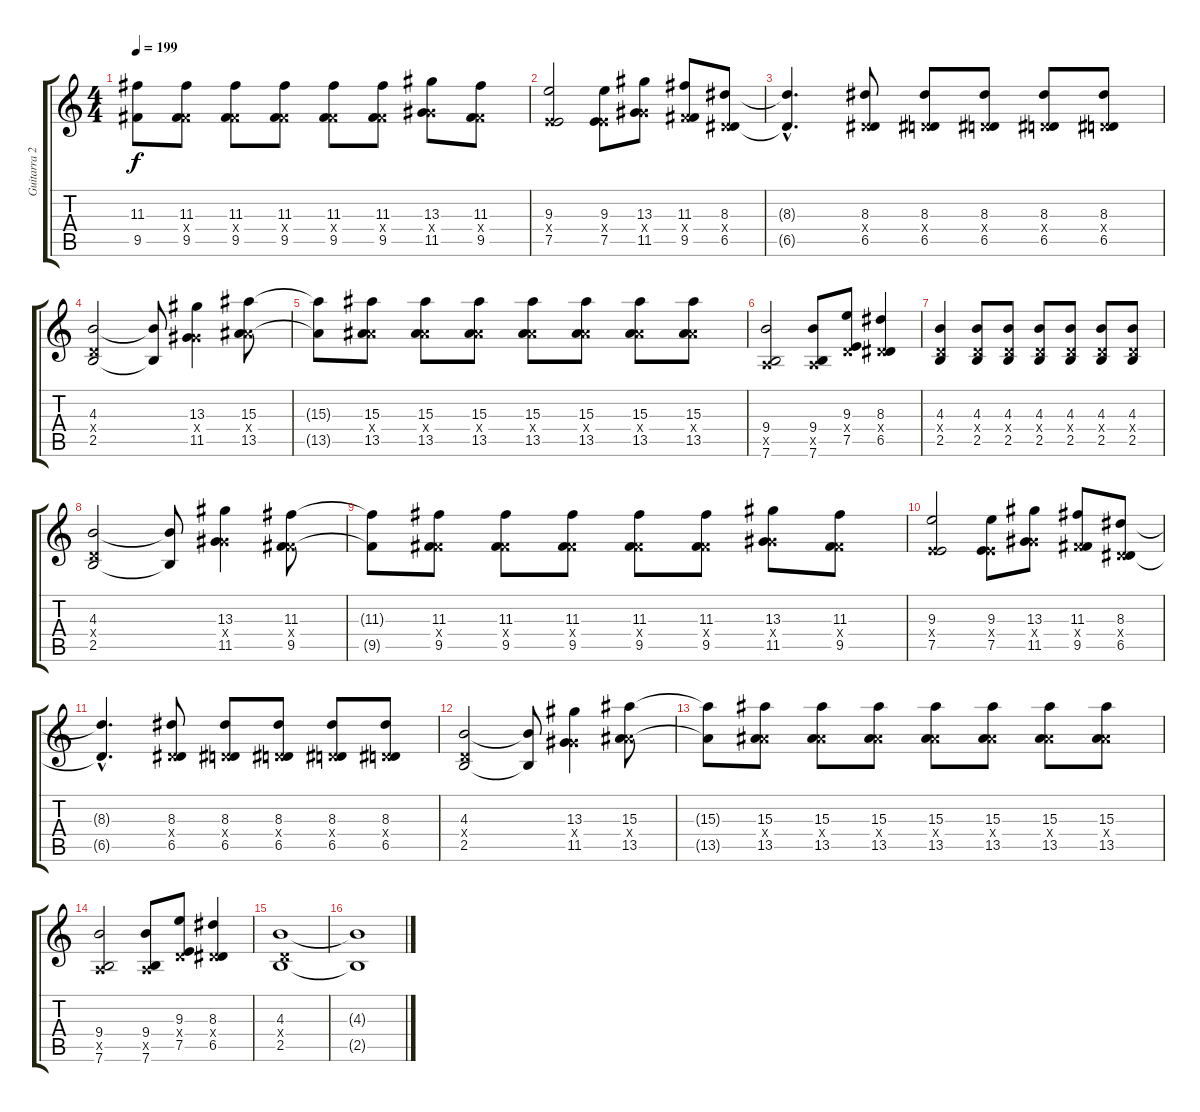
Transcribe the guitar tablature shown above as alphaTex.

\track ("Guitarra 2 - Erik" "Guitarra 2") {instrument overdrivenguitar}
\staff {score tabs}
\tuning (E4 B3 G3 D3 A2 E2) {hide}
\ts (4 4)
\tempo 199
\clef g2
\ks c
(11.3{t} 9.5{t}).8{dy f} (11.3 4.4{x} 9.5).8 (11.3 4.4{x} 9.5).8 (11.3 4.4{x} 9.5).8 (11.3 4.4{x} 9.5).8 (11.3 4.4{x} 9.5).8 (13.3 6.4{x} 11.5).8 (11.3 4.4{x} 9.5).8 |
(9.3 2.4{x} 7.5).2 (9.3 2.4{x} 7.5).8 (13.3 6.4{x} 11.5).8 (11.3 4.4{x} 9.5).8 (8.3 0.4{x} 6.5).8 |
(8.3{hac t} 6.5{hac t}).4{d} (8.3 0.4{x} 6.5).8 (8.3 0.4{x} 6.5).8 (8.3 0.4{x} 6.5).8 (8.3 0.4{x} 6.5).8 (8.3 0.4{x} 6.5).8 |
(4.3 0.4{x} 2.5).2 (4.3{t} 2.5{t}).8 (13.3 6.4{x} 11.5).4 (15.3 8.4{x} 13.5).8 |
(15.3{t} 13.5{t}).8 (15.3 8.4{x} 13.5).8 (15.3 8.4{x} 13.5).8 (15.3 8.4{x} 13.5).8 (15.3 8.4{x} 13.5).8 (15.3 8.4{x} 13.5).8 (15.3 8.4{x} 13.5).8 (15.3 8.4{x} 13.5).8 |
(9.4 0.5{x} 7.6).2 (9.4 0.5{x} 7.6).8 (9.3 0.4{x} 7.5).8 (8.3 0.4{x} 6.5).4 |
(4.3 0.4{x} 2.5).4 (4.3 0.4{x} 2.5).8 (4.3 0.4{x} 2.5).8 (4.3 0.4{x} 2.5).8 (4.3 0.4{x} 2.5).8 (4.3 0.4{x} 2.5).8 (4.3 0.4{x} 2.5).8 |
(4.3 0.4{x} 2.5).2 (4.3{t} 2.5{t}).8 (13.3 6.4{x} 11.5).4 (11.3 4.4{x} 9.5).8 |
(11.3{t} 9.5{t}).8 (11.3 4.4{x} 9.5).8 (11.3 4.4{x} 9.5).8 (11.3 4.4{x} 9.5).8 (11.3 4.4{x} 9.5).8 (11.3 4.4{x} 9.5).8 (13.3 6.4{x} 11.5).8 (11.3 4.4{x} 9.5).8 |
(9.3 2.4{x} 7.5).2 (9.3 2.4{x} 7.5).8 (13.3 6.4{x} 11.5).8 (11.3 4.4{x} 9.5).8 (8.3 0.4{x} 6.5).8 |
(8.3{hac t} 6.5{hac t}).4{d} (8.3 0.4{x} 6.5).8 (8.3 0.4{x} 6.5).8 (8.3 0.4{x} 6.5).8 (8.3 0.4{x} 6.5).8 (8.3 0.4{x} 6.5).8 |
(4.3 0.4{x} 2.5).2 (4.3{t} 2.5{t}).8 (13.3 6.4{x} 11.5).4 (15.3 8.4{x} 13.5).8 |
(15.3{t} 13.5{t}).8 (15.3 8.4{x} 13.5).8 (15.3 8.4{x} 13.5).8 (15.3 8.4{x} 13.5).8 (15.3 8.4{x} 13.5).8 (15.3 8.4{x} 13.5).8 (15.3 8.4{x} 13.5).8 (15.3 8.4{x} 13.5).8 |
(9.4 0.5{x} 7.6).2 (9.4 0.5{x} 7.6).8 (9.3 0.4{x} 7.5).8 (8.3 0.4{x} 6.5).4 |
(4.3 0.4{x} 2.5).1 |
(4.3{t} 2.5{t}).1
